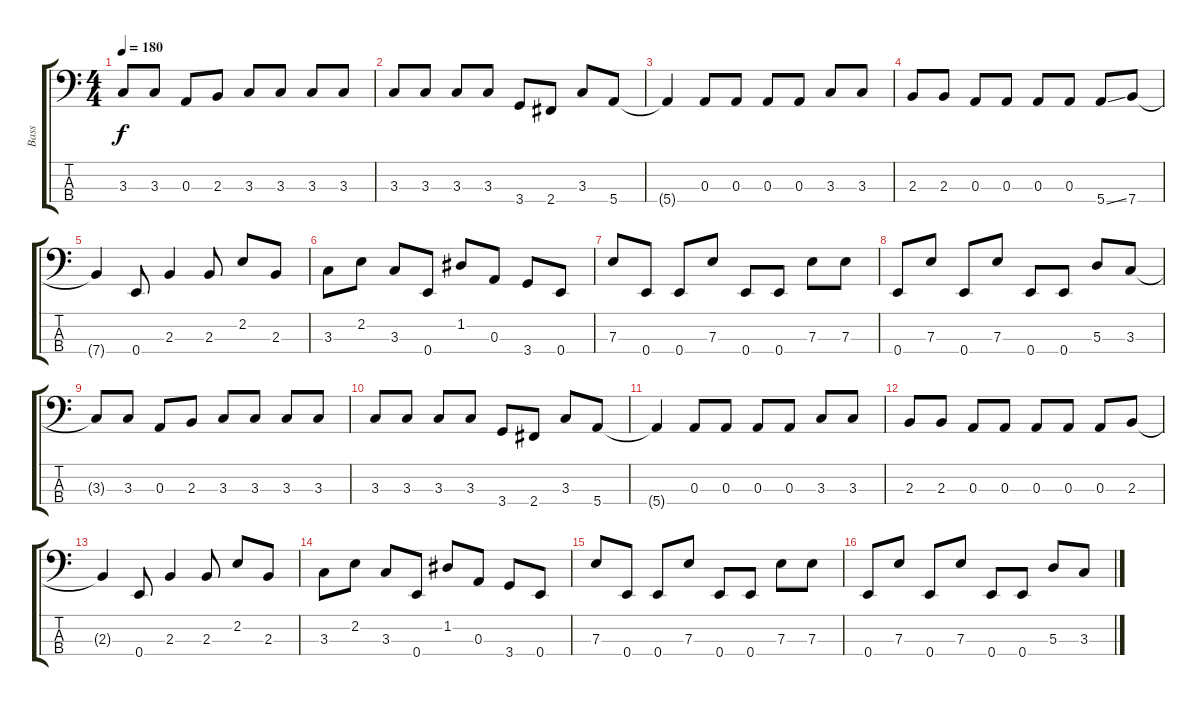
\track ("Bass" "Bass") {instrument electricbasspick}
\staff {score tabs}
\tuning (G2 D2 A1 E1) {hide}
\ts (4 4)
\tempo 180
\clef f4
\ks c
3.3{t}.8{dy f} 3.3.8 0.3.8 2.3.8 3.3.8 3.3.8 3.3.8 3.3.8 |
3.3.8 3.3.8 3.3.8 3.3.8 3.4.8 2.4.8 3.3.8 5.4.8 |
5.4{t}.4 0.3.8 0.3.8 0.3.8 0.3.8 3.3.8 3.3.8 |
2.3.8 2.3.8 0.3.8 0.3.8 0.3.8 0.3.8 5.4{ss}.8 7.4.8 |
7.4{t}.4 0.4.8 2.3.4 2.3.8 2.2.8 2.3.8 |
3.3.8 2.2.8 3.3.8 0.4.8 1.2.8 0.3.8 3.4.8 0.4.8 |
7.3.8 0.4.8 0.4.8 7.3.8 0.4.8 0.4.8 7.3.8 7.3.8 |
0.4.8 7.3.8 0.4.8 7.3.8 0.4.8 0.4.8 5.3.8 3.3.8 |
3.3{t}.8 3.3.8 0.3.8 2.3.8 3.3.8 3.3.8 3.3.8 3.3.8 |
3.3.8 3.3.8 3.3.8 3.3.8 3.4.8 2.4.8 3.3.8 5.4.8 |
5.4{t}.4 0.3.8 0.3.8 0.3.8 0.3.8 3.3.8 3.3.8 |
2.3.8 2.3.8 0.3.8 0.3.8 0.3.8 0.3.8 0.3.8 2.3.8 |
2.3{t}.4 0.4.8 2.3.4 2.3.8 2.2.8 2.3.8 |
3.3.8 2.2.8 3.3.8 0.4.8 1.2.8 0.3.8 3.4.8 0.4.8 |
7.3.8 0.4.8 0.4.8 7.3.8 0.4.8 0.4.8 7.3.8 7.3.8 |
0.4.8 7.3.8 0.4.8 7.3.8 0.4.8 0.4.8 5.3.8 3.3.8
